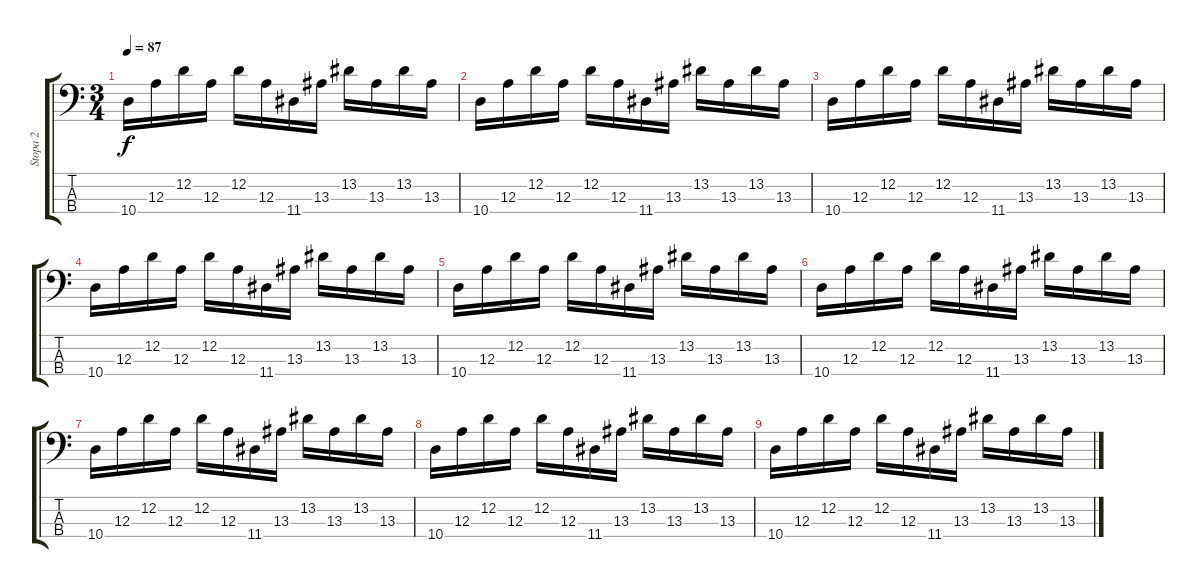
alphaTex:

\track ("Stopa 2" "Stopa 2") {instrument fretlessbass}
\staff {score tabs}
\tuning (G2 D2 A1 E1) {hide}
\ts (3 4)
\tempo 87
\clef f4
\ks c
10.4.16{dy f} 12.3.16 12.2.16 12.3.16 12.2.16 12.3.16 11.4.16 13.3.16 13.2.16 13.3.16 13.2.16 13.3.16 |
10.4.16 12.3.16 12.2.16 12.3.16 12.2.16 12.3.16 11.4.16 13.3.16 13.2.16 13.3.16 13.2.16 13.3.16 |
10.4.16 12.3.16 12.2.16 12.3.16 12.2.16 12.3.16 11.4.16 13.3.16 13.2.16 13.3.16 13.2.16 13.3.16 |
10.4.16 12.3.16 12.2.16 12.3.16 12.2.16 12.3.16 11.4.16 13.3.16 13.2.16 13.3.16 13.2.16 13.3.16 |
10.4.16 12.3.16 12.2.16 12.3.16 12.2.16 12.3.16 11.4.16 13.3.16 13.2.16 13.3.16 13.2.16 13.3.16 |
10.4.16 12.3.16 12.2.16 12.3.16 12.2.16 12.3.16 11.4.16 13.3.16 13.2.16 13.3.16 13.2.16 13.3.16 |
10.4.16 12.3.16 12.2.16 12.3.16 12.2.16 12.3.16 11.4.16 13.3.16 13.2.16 13.3.16 13.2.16 13.3.16 |
10.4.16 12.3.16 12.2.16 12.3.16 12.2.16 12.3.16 11.4.16 13.3.16 13.2.16 13.3.16 13.2.16 13.3.16 |
10.4.16 12.3.16 12.2.16 12.3.16 12.2.16 12.3.16 11.4.16 13.3.16 13.2.16 13.3.16 13.2.16 13.3.16
